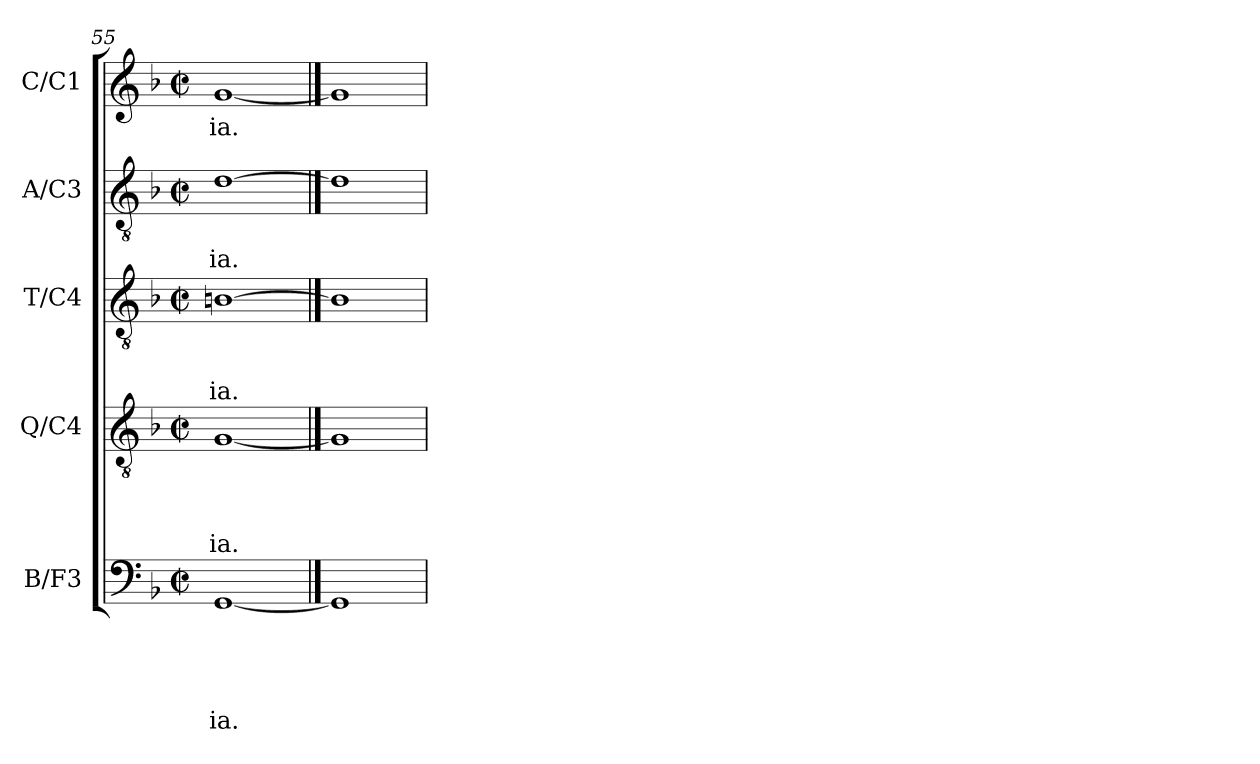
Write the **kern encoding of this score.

**kern	**text	**text	**text	**text	**text	**kern	**text	**text	**text	**text	**kern	**text	**text	**text	**kern	**text	**text	**kern	**text
*part5	*part5	*part5	*part5	*part5	*part5	*part4	*part4	*part4	*part4	*part4	*part3	*part3	*part3	*part3	*part2	*part2	*part2	*part1	*part1
*staff5	*staff5	*staff5	*staff5	*staff5	*staff5	*staff4	*staff4	*staff4	*staff4	*staff4	*staff3	*staff3	*staff3	*staff3	*staff2	*staff2	*staff2	*staff1	*staff1
*I"B/F3	*	*	*	*	*	*I"Q/C4	*	*	*	*	*I"T/C4	*	*	*	*I"A/C3	*	*	*I"C/C1	*
*clefF4	*	*	*	*	*	*clefGv2	*	*	*	*	*clefGv2	*	*	*	*clefGv2	*	*	*clefG2	*
*k[b-]	*	*	*	*	*	*k[b-]	*	*	*	*	*k[b-]	*	*	*	*k[b-]	*	*	*k[b-]	*
*F:	*	*	*	*	*	*F:	*	*	*	*	*F:	*	*	*	*F:	*	*	*F:	*
*M2/2	*	*	*	*	*	*M2/2	*	*	*	*	*M2/2	*	*	*	*M2/2	*	*	*M2/2	*
*met(c|)	*	*	*	*	*	*met(c|)	*	*	*	*	*met(c|)	*	*	*	*met(c|)	*	*	*met(c|)	*
=55	=55	=55	=55	=55	=55	=55	=55	=55	=55	=55	=55	=55	=55	=55	=55	=55	=55	=55	=55
!	!	!	!	!	!LO:LY:b	!	!	!	!	!LO:LY:b	!	!	!	!LO:LY:b	!	!	!LO:LY:b	!	!LO:LY:b
[1GG	.	.	.	.	-ia.	[1G	.	.	.	-ia.	[1Bn	.	.	-ia.	[1d	.	-ia.	[1g	-ia.
==56	==56	==56	==56	==56	==56	==56	==56	==56	==56	==56	==56	==56	==56	==56	==56	==56	==56	==56	==56
1GG]	.	.	.	.	.	1G]	.	.	.	.	1B]	.	.	.	1d]	.	.	1g]	.
=	=	=	=	=	=	=	=	=	=	=	=	=	=	=	=	=	=	=	=
*-	*-	*-	*-	*-	*-	*-	*-	*-	*-	*-	*-	*-	*-	*-	*-	*-	*-	*-	*-
